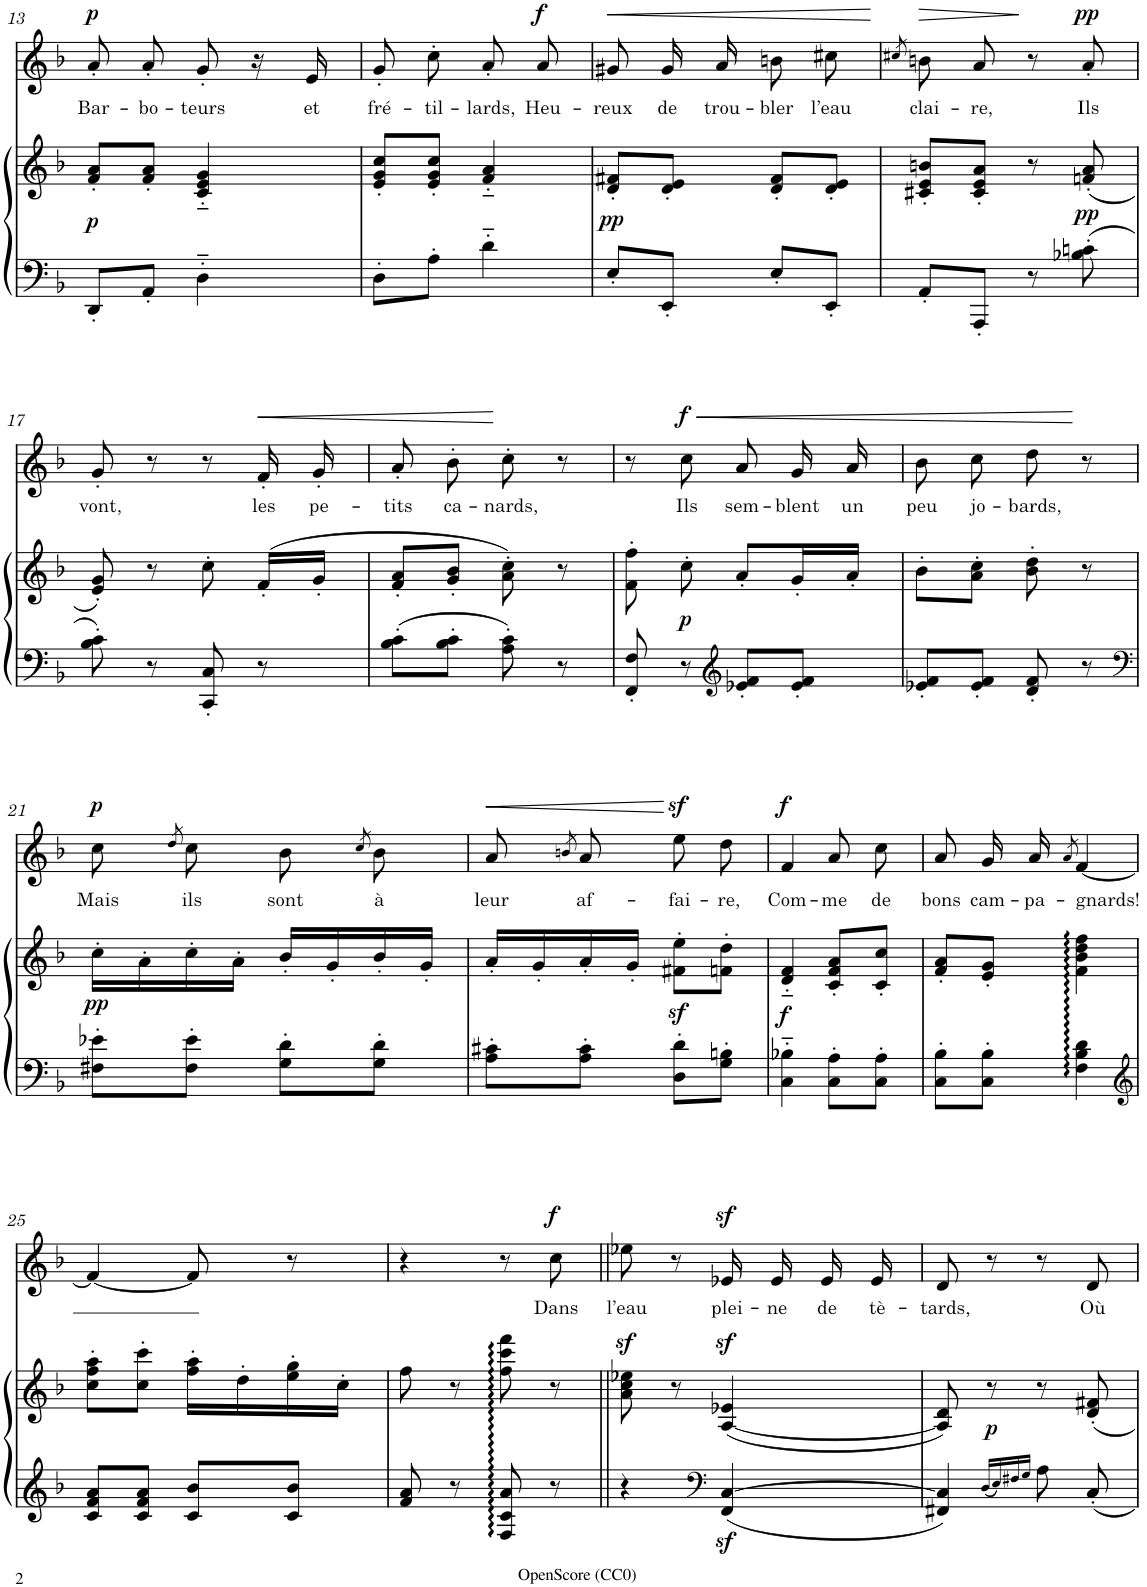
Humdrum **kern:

**kern	**kern	**dynam	**kern	**text	**dynam
*part2	*part2	*part2	*part1	*part1	*part1
*staff3	*staff2	*staff2/3	*staff1	*staff1	*staff1
*I"Piano	*	*	*I"Voice	*	*
*I'Pno	*	*	*	*	*
!!LO:PB:g=z
*clefF4	*clefG2	*	*clefG2	*	*
*k[b-]	*k[b-]	*	*k[b-]	*	*
*M2/4	*M2/4	*	*M2/4	*	*
=13	=13	=13	=13	=13	=13
!	!	!LO:DY:b	!	!LO:LY:b	!LO:DY:a
8DD'/L	8f/' 8a/'L	p	8a'/L	Bar-	p
!	!	!	!	!LO:LY:b	!
8AA'/J	8f/' 8a/'J	.	8a'/J	-bo-	.
!	!	!	!	!LO:LY:b	!
4D'~\	4c/'~ 4e/'~ 4g/'~	.	8g'/	-teurs	.
.	.	.	16r	.	.
!	!	!	!	!LO:LY:b	!
.	.	.	16e/	et	.
=14	=14	=14	=14	=14	=14
!	!	!	!	!LO:LY:b	!
8D'\L	8e/' 8g/' 8cc/'L	.	8g'/L	fré-	.
!	!	!	!	!LO:LY:b	!
8A'\J	8e/' 8g/' 8cc/'J	.	8cc'/J	-til-	.
!	!	!	!	!LO:LY:b	!
4d'~\	4f/'~ 4a/'~	.	8a'/L	-lards,	.
!	!	!	!	!LO:LY:b	!LO:DY:a
.	.	.	8a/J	Heu-	f
=15	=15	=15	=15	=15	=15
!	!	!LO:DY:b	!	!LO:LY:b	!LO:HP:b
8E'/L	8d/' 8f#X/'L	pp	8g#X/L	-reux	<
!	!	!	!	!LO:LY:b	!
8EE'/J	8d/' 8e/'J	.	16g#/L	de	.
!	!	!	!	!LO:LY:b	!
.	.	.	16a/JJ	trou-	.
!	!	!	!	!LO:LY:b	!
8E'/L	8d/' 8f#/'L	.	8bn\L	-bler	.
!	!	!	!	!LO:LY:b	!
8EE'/J	8d/' 8e/'J	.	8cc#X\J	l’eau	.
.	.	.	.	.	[
=16	=16	=16	=16	=16	=16
.	.	.	8qcc#X/	.	.
!	!	!	!	!LO:LY:b	!
8AA'/L	8c#X/' 8e/' 8bn/'L	.	8bn/L	clai-	.
!	!	!	!	!LO:LY:b	!
8AAA'/J	8c#/' 8e/' 8a/'J	.	8a/J	-re,	.
8r	8r	.	8r	.	.
!	!	!LO:DY:b	!	!LO:LY:b	!LO:DY:a
8B-X\' 8cn\'	(8fn/' 8a/'	pp	8a'/	Ils	pp
!!LO:LB:g=z
=17	=17	=17	=17	=17	=17
!	!	!	!	!LO:LY:b	!
8B-\' 8c\'	8e/' 8g/')	.	8g'/	vont,	.
8r	8r	.	8r	.	.
8CC/' 8C/'	8cc'\	.	8r	.	.
!	!	!	!	!LO:LY:b	!LO:HP:b
8r	(16f'/LL	.	16f'/LL	les	<
!	!	!	!	!LO:LY:b	!
.	16g'/JJ	.	16g'/JJ	pe-	.
=18	=18	=18	=18	=18	=18
!	!	!	!	!LO:LY:b	!
8B-\' 8c\'L	8f/' 8a/'L	.	8a'/L	-tits	.
!	!	!	!	!LO:LY:b	!
8B-\' 8c\'J	8g/' 8b-/'J	.	8b-'/J	ca-	.
!	!	!	!	!LO:LY:b	!
8A\' 8c\'	8a\' 8cc\')	.	8cc'\	-nards,	[
8r	8r	.	8r	.	.
=19	=19	=19	=19	=19	=19
8FF/' 8F/'	8f\' 8ff\'	.	8r	.	.
!	!	!LO:DY:b	!	!LO:LY:b	!LO:HP:b
!	!	!	!	!	!LO:DY:n=1:a
8r	8cc'\	p	8cc\	Ils	< f
*clefG2	*	*	*	*	*
!	!	!	!	!LO:LY:b	!
8e-X/' 8f/'L	8a'/L	.	8a/L	sem-	.
!	!	!	!	!LO:LY:b	!
8e-/' 8f/'J	16g'/L	.	16g/L	-blent	.
!	!	!	!	!LO:LY:b	!
.	16a'/JJ	.	16a/JJ	un	.
=20	=20	=20	=20	=20	=20
!	!	!	!	!LO:LY:b	!
8e-X/' 8f/'L	8b-'\L	.	8b-\L	peu	.
!	!	!	!	!LO:LY:b	!
8e-/' 8f/'J	8a\' 8cc\'J	.	8cc\J	jo-	.
!	!	!	!	!LO:LY:b	!
8d/' 8f/'	8b-\' 8dd\'	.	8dd\	-bards,	.
8r	8r	.	8r	.	[
!!LO:LB:g=z
=21	=21	=21	=21	=21	=21
*clefF4	*	*	*	*	*
!	!	!LO:DY:b	!	!LO:LY:b	!LO:DY:a
8F#X\' 8e-X\'L	16cc'\LL	pp	8cc\L	Mais	p
.	16a'\	.	.	.	.
.	.	.	8qdd\	.	.
!	!	!	!	!LO:LY:b	!
8F#\' 8e-\'J	16cc'\	.	8cc\J	ils	.
.	16a'\JJ	.	.	.	.
!	!	!	!	!LO:LY:b	!
8G\' 8d\'L	16b-'/LL	.	8b-\L	sont	.
.	16g'/	.	.	.	.
.	.	.	8qcc\	.	.
!	!	!	!	!LO:LY:b	!
8G\' 8d\'J	16b-'/	.	8b-\J	à	.
.	16g'/JJ	.	.	.	.
=22	=22	=22	=22	=22	=22
!	!	!	!	!LO:LY:b	!LO:HP:b
8A\' 8c#X\'L	16a'/LL	.	8a/L	leur	<
.	16g'/	.	.	.	.
.	.	.	8qbn/	.	.
!	!	!	!	!LO:LY:b	!
8A\' 8c#\'J	16a'/	.	8a/J	af-	.
.	16g'/JJ	.	.	.	.
!	!	!	!	!LO:LY:b	!
8D\' 8d\'L	8f#X\z<' 8ee\z<'L	.	8eez>\L	-fai-	[
!	!	!	!	!LO:LY:b	!
8G\' 8Bn\'J	8fn\' 8dd\'J	.	8dd\J	-re,	.
=23	=23	=23	=23	=23	=23
!	!	!LO:DY:b	!	!LO:LY:b	!LO:DY:a
4C\'~ 4B-X\'~	4d/'~ 4f/'~	f	4f/	Com-	f
!	!	!	!	!LO:LY:b	!
8C\' 8A\'L	8c/' 8f/' 8a/'L	.	8a\L	-me	.
!	!	!	!	!LO:LY:b	!
8C\' 8A\'J	8c/' 8cc/'J	.	8cc\J	de	.
=24	=24	=24	=24	=24	=24
!	!	!	!	!LO:LY:b	!
8C\' 8B-\'L	8f/' 8a/'L	.	8a/L	bons	.
!	!	!	!	!LO:LY:b	!
8C\' 8B-\'J	8e/' 8g/'J	.	16g/L	cam-	.
!	!	!	!	!LO:LY:b	!
.	.	.	16a/JJ	-pa-	.
.	.	.	8qa/	.	.
!	!	!	!	!LO:LY:b	!
4F\ 4B-\ 4d\	4f\ 4b-\ 4dd\ 4ff\	.	[4f/	-gnards!	.
!!LO:LB:g=z
=25	=25	=25	=25	=25	=25
*clefG2	*	*	*	*	*
8c/ 8f/ 8a/L	8cc\' 8ff\' 8aa\'L	.	4f/_	.	.
8c/ 8f/ 8a/J	8cc\' 8ccc\'J	.	.	.	.
8c/ 8b-/L	16ff\' 16aa\'LL	.	8f/]	.	.
.	16dd'\	.	.	.	.
8c/ 8b-/J	16ee\' 16gg\'	.	8r	.	.
.	16cc'\JJ	.	.	.	.
=26	=26	=26	=26	=26	=26
8f/ 8a/	8ff\	.	4r	.	.
8r	8r	.	.	.	.
8F/ 8c/ 8a/	8ff\ 8ccc\ 8fff\	.	8r	.	.
!	!	!	!	!LO:LY:b	!LO:DY:a
8r	8r	.	8cc\	Dans	f
=27||	=27||	=27||	=27||	=27||	=27||
!	!	!	!	!LO:LY:b	!
4r	8a\z> 8cc\z> 8ee-X\z>	.	8ee-X\	l’eau	.
.	8r	.	8r	.	.
*clefF4	*	*	*	*	*
!	!	!	!	!LO:LY:b	!
4FF/z< [4C/z<	([4A/z> 4e-X/z>	.	16e-Xz>/LL	plei-	.
!	!	!	!	!LO:LY:b	!
.	.	.	16e-/J	-ne	.
!	!	!	!	!LO:LY:b	!
.	.	.	16e-/L	de	.
!	!	!	!	!LO:LY:b	!
.	.	.	16e-/JJ	tè-	.
=28	=28	=28	=28	=28	=28
!	!	!	!	!LO:LY:b	!
4FF#X/ 4C/]	8A/] 8d/)	.	8d/	-tards,	.
!	!	!LO:DY:b	!	!	!
.	8r	p	8r	.	.
16qD/LL	.	.	.	.	.
16qE/	.	.	.	.	.
16qF#X/	.	.	.	.	.
16qG/JJ	.	.	.	.	.
8A\	8r	.	8r	.	.
!	!	!	!	!LO:LY:b	!
8C'/	8d/' 8f#X/'	.	8d/	Où	.
=	=	=	=	=	=
*-	*-	*-	*-	*-	*-
